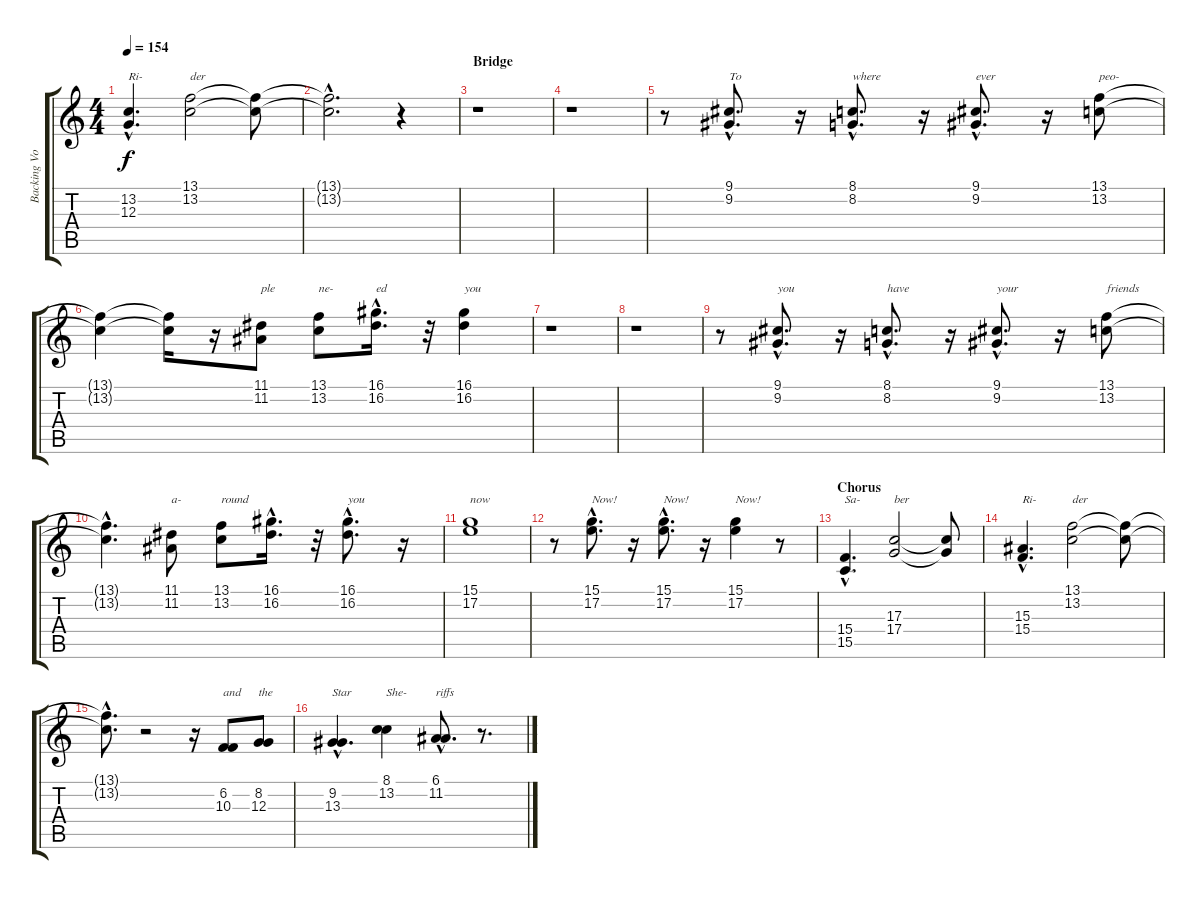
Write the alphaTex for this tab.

\track ("Backing Vocals" "Backing Vo") {instrument choiraahs}
\staff {score tabs}
\tuning (E4 B3 G3 D3 A2 E2) {hide}
\ts (4 4)
\tempo 154
\clef g2
\ks c
(13.2{hac} 12.3{hac}).4{d txt "Ri-" dy f} (13.1 13.2).2{txt "der"} (13.1{t} 13.2{t}).8 |
(13.1{hac t} 13.2{hac t}).2{d} r.4 |
\section ("" "Bridge")
r.1 |
r.1 |
r.8 (9.1{hac} 9.2{hac}).8{d txt "To"} r.16 (8.1{hac} 8.2{hac}).8{d txt "where"} r.16 (9.1{hac} 9.2{hac}).8{d txt "ever"} r.16 (13.1 13.2).8{txt "peo-"} |
(13.1{t} 13.2{t}).4 (13.1{t} 13.2{t}).16 r.16 (11.1 11.2).8{txt "ple"} (13.1 13.2).8{txt "ne-"} (16.1{hac} 16.2{hac}).16{d txt "ed"} r.32 (16.1 16.2).4{txt "you"} |
r.1 |
r.1 |
r.8 (9.1{hac} 9.2{hac}).8{d txt "you"} r.16 (8.1{hac} 8.2{hac}).8{d txt "have"} r.16 (9.1{hac} 9.2{hac}).8{d txt "your"} r.16 (13.1 13.2).8{txt "friends"} |
(13.1{hac t} 13.2{hac t}).4{d} (11.1 11.2).8{txt "a-"} (13.1 13.2).8{txt "round"} (16.1{hac} 16.2{hac}).16{d} r.32 (16.1{hac} 16.2{hac}).8{d txt "you"} r.16 |
(15.1 17.2).1{txt "now"} |
r.8 (15.1{hac} 17.2{hac}).8{d txt "Now!"} r.16 (15.1{hac} 17.2{hac}).8{d txt "Now!"} r.16 (15.1 17.2).4{txt "Now!"} r.8 |
\section ("" "Chorus")
(15.4{hac} 15.5{hac}).4{d txt "Sa-"} (17.3 17.4).2{txt "ber"} (17.3{t} 17.4{t}).8 |
(15.3{hac} 15.4{hac}).4{d txt "Ri-"} (13.1 13.2).2{txt "der"} (13.1{t} 13.2{t}).8 |
(13.1{hac t} 13.2{hac t}).8{d} r.2 r.16 (6.2 10.3).8{txt "and"} (8.2 12.3).8{txt "the"} |
(9.2{hac} 13.3{hac}).4{d txt "Star"} (8.1 13.2).4{txt "She-"} (6.1{hac} 11.2{hac}).8{d txt "riffs"} r.8{d}
